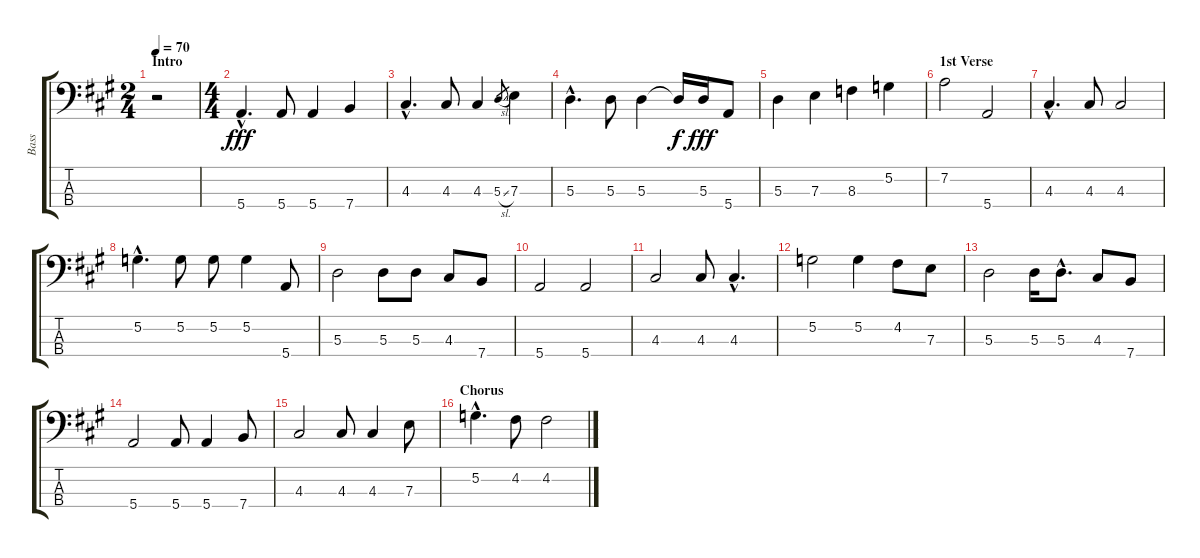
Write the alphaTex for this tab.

\track ("Bass" "Bass") {instrument electricbasspick}
\staff {score tabs}
\tuning (G2 D2 A1 E1) {hide}
\ts (2 4)
\section ("" "Intro")
\tempo 70
\clef f4
\ks a
r.2{dy fff instrument electricbasspick} |
\ts (4 4)
5.4{hac}.4{d} 5.4.8 5.4.4 7.4.4 |
4.3{hac}.4{d} 4.3.8 4.3.4 5.3{sl}.8{gr} 7.3.4 |
5.3{hac}.4{d} 5.3.8 5.3.4 5.3{t}.16{dy f} 5.3.16{dy fff} 5.4.8 |
5.3.4 7.3.4 8.3.4 5.2.4 |
\section ("" "1st Verse")
7.2.2 5.4.2 |
4.3{hac}.4{d} 4.3.8 4.3.2 |
5.2{hac}.4{d} 5.2.8 5.2.8 5.2.4 5.4.8 |
5.3.2 5.3.8 5.3.8 4.3.8 7.4.8 |
5.4.2 5.4.2 |
4.3.2 4.3.8 4.3{hac}.4{d} |
5.2.2 5.2.4 4.2.8 7.3.8 |
5.3.2 5.3.16 5.3{hac}.8{d} 4.3.8 7.4.8 |
5.4.2 5.4.8 5.4.4 7.4.8 |
4.3.2 4.3.8 4.3.4 7.3.8 |
\section ("" "Chorus")
5.2{hac}.4{d} 4.2.8 4.2.2
